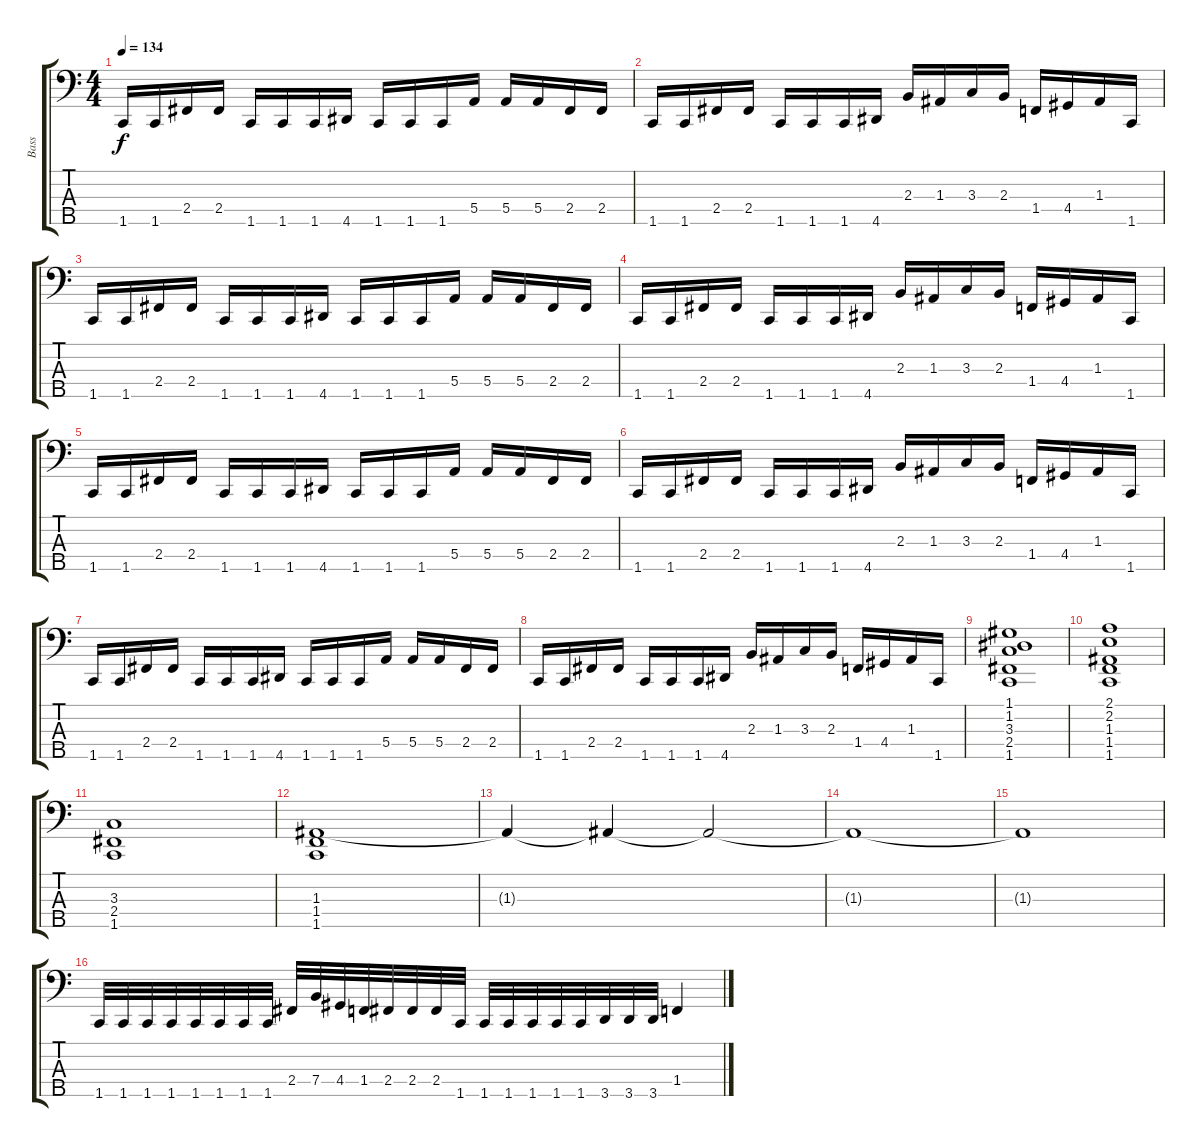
\track ("Bass" "Bass") {instrument acousticguitarnylon}
\staff {score tabs}
\tuning (G2 D2 A1 E1 B0) {hide}
\ts (4 4)
\tempo 134
\clef f4
\ks c
1.5.16{dy f instrument acousticguitarnylon} 1.5.16 2.4.16 2.4.16 1.5.16 1.5.16 1.5.16 4.5.16 1.5.16 1.5.16 1.5.16 5.4.16 5.4.16 5.4.16 2.4.16 2.4.16 |
1.5.16 1.5.16 2.4.16 2.4.16 1.5.16 1.5.16 1.5.16 4.5.16 2.3.16 1.3.16 3.3.16 2.3.16 1.4.16 4.4.16 1.3.16 1.5.16 |
1.5.16 1.5.16 2.4.16 2.4.16 1.5.16 1.5.16 1.5.16 4.5.16 1.5.16 1.5.16 1.5.16 5.4.16 5.4.16 5.4.16 2.4.16 2.4.16 |
1.5.16 1.5.16 2.4.16 2.4.16 1.5.16 1.5.16 1.5.16 4.5.16 2.3.16 1.3.16 3.3.16 2.3.16 1.4.16 4.4.16 1.3.16 1.5.16 |
1.5.16 1.5.16 2.4.16 2.4.16 1.5.16 1.5.16 1.5.16 4.5.16 1.5.16 1.5.16 1.5.16 5.4.16 5.4.16 5.4.16 2.4.16 2.4.16 |
1.5.16 1.5.16 2.4.16 2.4.16 1.5.16 1.5.16 1.5.16 4.5.16 2.3.16 1.3.16 3.3.16 2.3.16 1.4.16 4.4.16 1.3.16 1.5.16 |
1.5.16 1.5.16 2.4.16 2.4.16 1.5.16 1.5.16 1.5.16 4.5.16 1.5.16 1.5.16 1.5.16 5.4.16 5.4.16 5.4.16 2.4.16 2.4.16 |
1.5.16 1.5.16 2.4.16 2.4.16 1.5.16 1.5.16 1.5.16 4.5.16 2.3.16 1.3.16 3.3.16 2.3.16 1.4.16 4.4.16 1.3.16 1.5.16 |
(1.1 1.2 3.3 2.4 1.5).1 |
(2.1 2.2 1.3 1.4 1.5).1 |
(3.3 2.4 1.5).1 |
(1.3 1.4 1.5).1 |
1.3{t}.4 1.3{t}.4 1.3{t}.2 |
1.3{t}.1 |
1.3{t}.1 |
1.5.32 1.5.32 1.5.32 1.5.32 1.5.32 1.5.32 1.5.32 1.5.32 2.4.32 7.4.32 4.4.32 1.4.32 2.4.32 2.4.32 2.4.32 1.5.32 1.5.32 1.5.32 1.5.32 1.5.32 1.5.32 3.5.32 3.5.32 3.5.32 1.4.4
